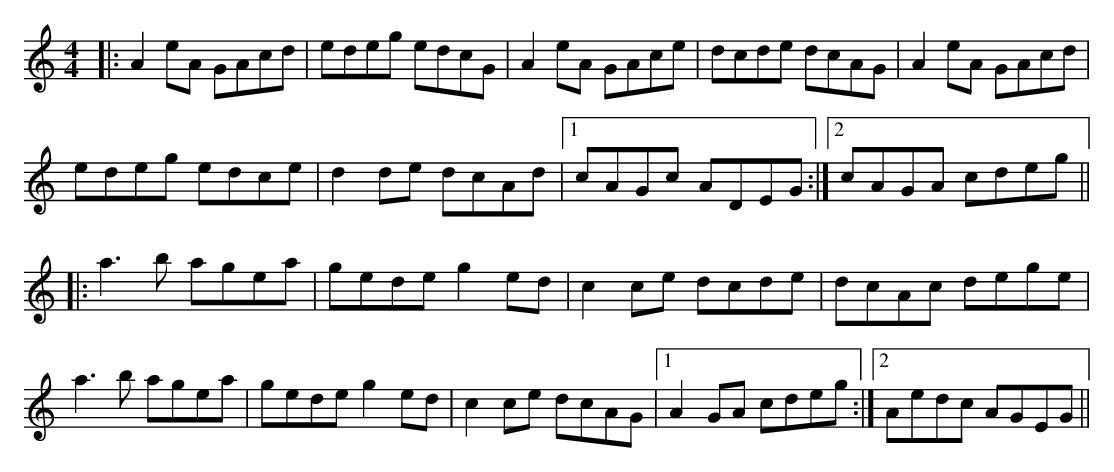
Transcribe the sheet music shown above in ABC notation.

X:1
M:4/4
K:Amin
|:A2eA GAcd|edeg edcG|A2eA GAce|dcde dcAG|A2eA GAcd|
edeg edce|d2de dcAd|1 cAGc ADEG:|2 cAGA cdeg||
|:a3b agea|gede g2ed|c2ce dcde|dcAc dege|
a3b agea|gede g2ed|c2ce dcAG|1 A2GA cdeg:|2 Aedc AGEG||
